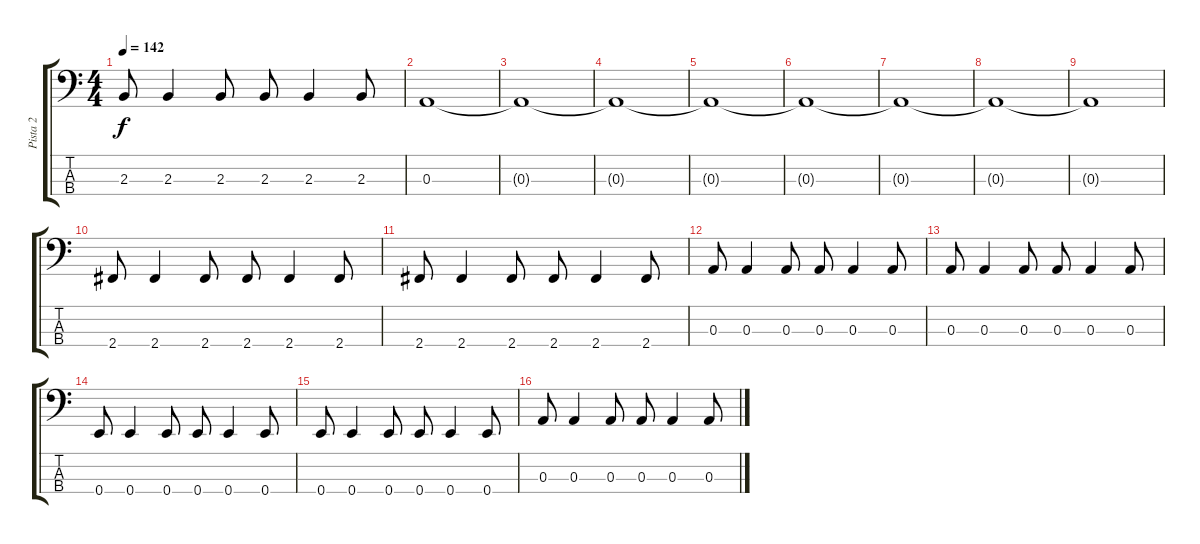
\track ("Pista 2" "Pista 2") {instrument electricbassfinger}
\staff {score tabs}
\tuning (G2 D2 A1 E1) {hide}
\ts (4 4)
\tempo 142
\clef f4
\ks c
2.3.8{dy f} 2.3.4 2.3.8 2.3.8 2.3.4 2.3.8 |
0.3.1{volume 7} |
0.3{t}.1 |
0.3{t}.1 |
0.3{t}.1 |
0.3{t}.1{volume 0} |
0.3{t}.1 |
0.3{t}.1 |
0.3{t}.1 |
2.4.8{volume 14} 2.4.4 2.4.8 2.4.8 2.4.4 2.4.8 |
2.4.8 2.4.4 2.4.8 2.4.8 2.4.4 2.4.8 |
0.3.8 0.3.4 0.3.8 0.3.8 0.3.4 0.3.8 |
0.3.8 0.3.4 0.3.8 0.3.8 0.3.4 0.3.8 |
0.4.8 0.4.4 0.4.8 0.4.8 0.4.4 0.4.8 |
0.4.8 0.4.4 0.4.8 0.4.8 0.4.4 0.4.8 |
0.3.8 0.3.4 0.3.8 0.3.8 0.3.4 0.3.8
